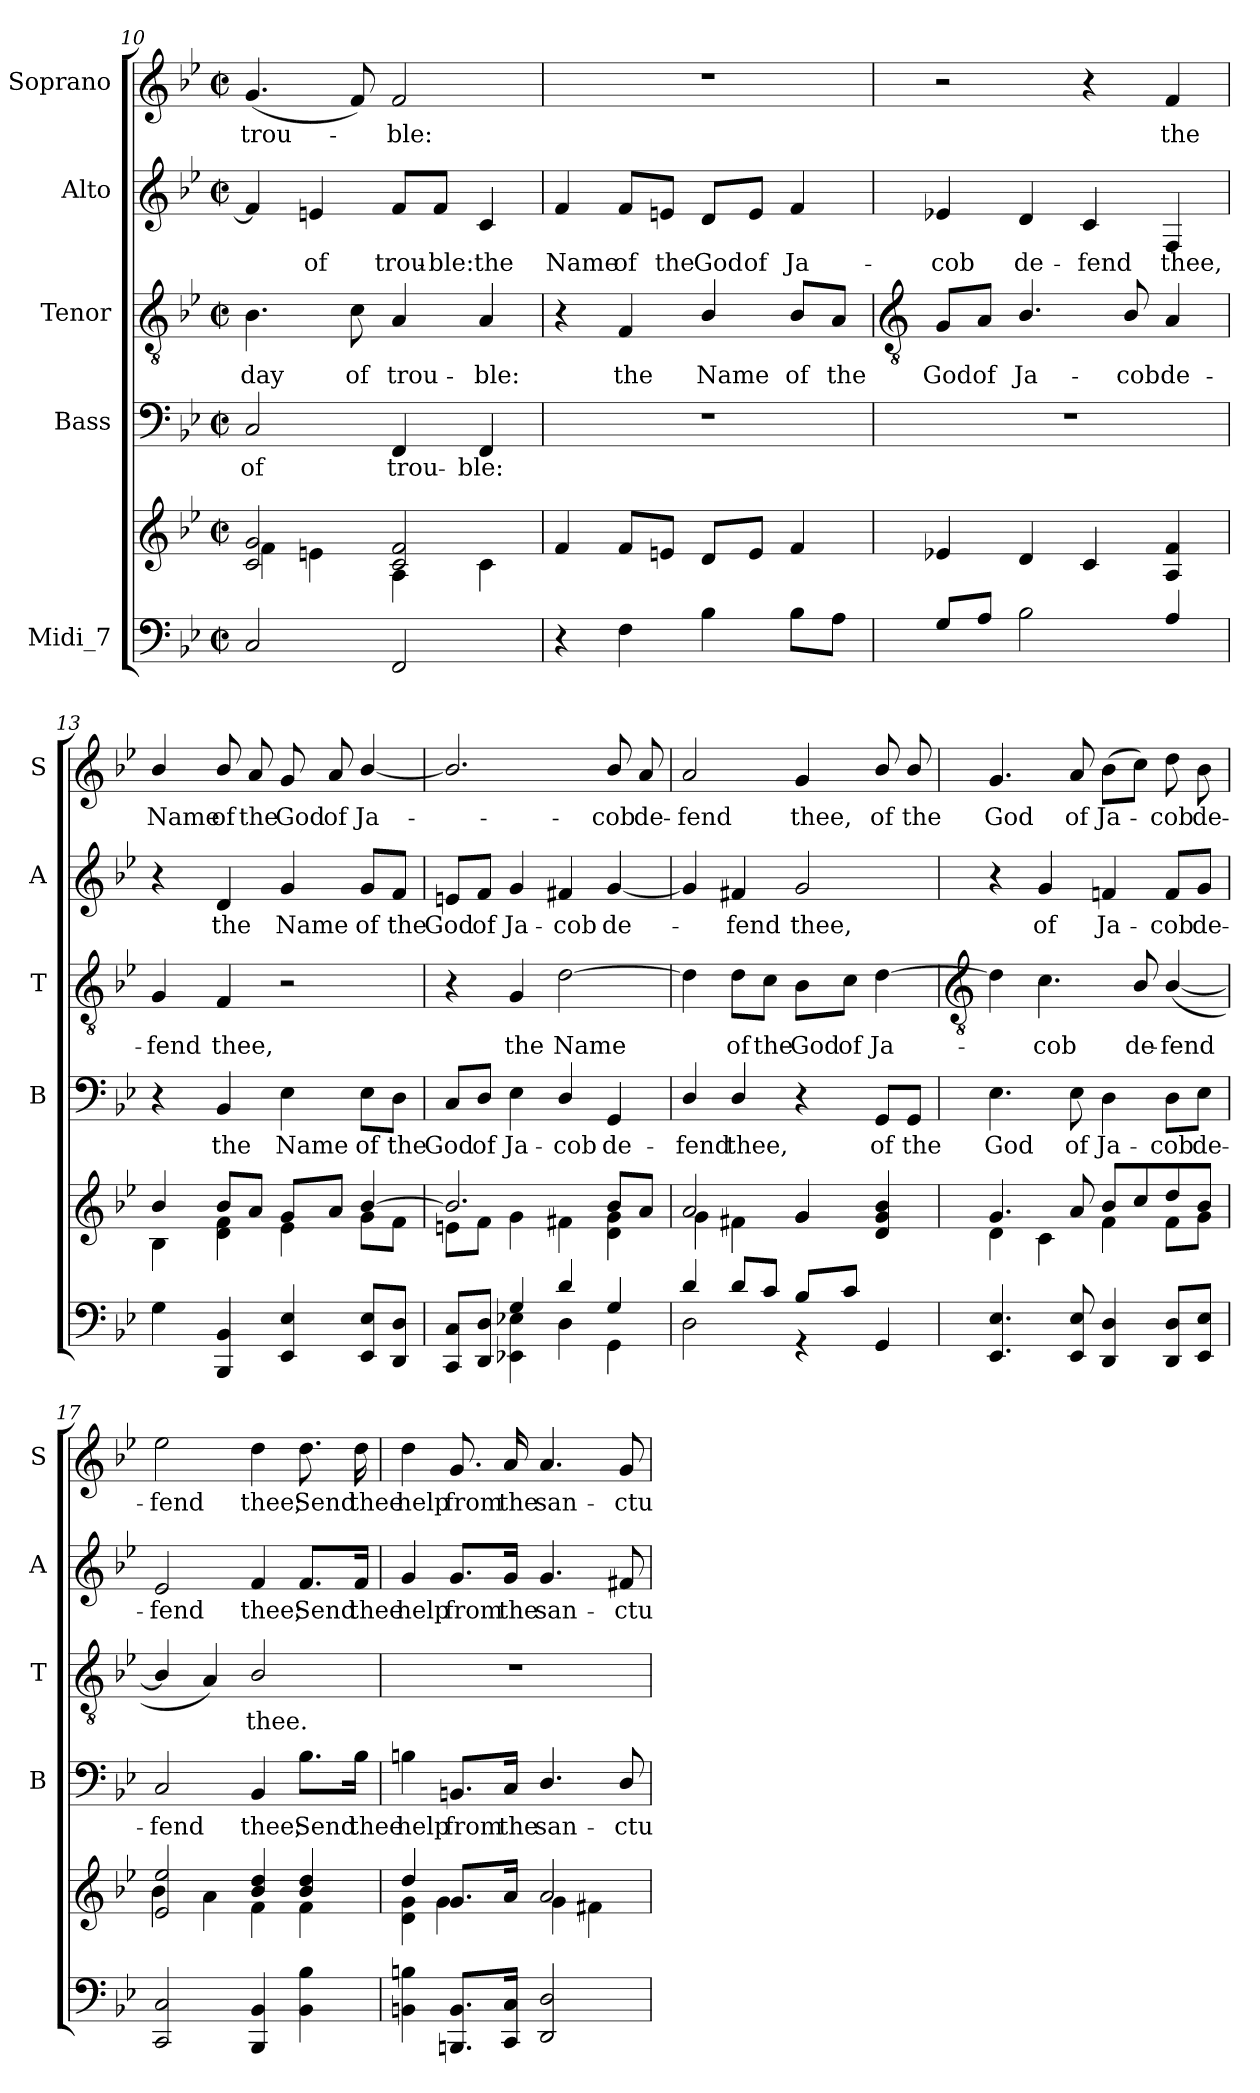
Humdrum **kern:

**kern	**kern	**kern	**text	**kern	**text	**kern	**text	**kern	**text
*part5	*part5	*part4	*part4	*part3	*part3	*part2	*part2	*part1	*part1
*staff6	*staff5	*staff4	*staff4	*staff3	*staff3	*staff2	*staff2	*staff1	*staff1
*I"Midi_7	*	*I"Bass	*	*I"Tenor	*	*I"Alto	*	*I"Soprano	*
*	*	*I'B	*	*I'T	*	*I'A	*	*I'S	*
*clefF4	*clefG2	*clefF4	*	*clefGv2	*	*clefG2	*	*clefG2	*
*k[b-e-]	*k[b-e-]	*k[b-e-]	*	*k[b-e-]	*	*k[b-e-]	*	*k[b-e-]	*
*B-:	*B-:	*B-:	*	*B-:	*	*B-:	*	*B-:	*
*M2/2	*M2/2	*M2/2	*	*M2/2	*	*M2/2	*	*M2/2	*
*met(c|)	*met(c|)	*met(c|)	*	*met(c|)	*	*met(c|)	*	*met(c|)	*
=10	=10	=10	=10	=10	=10	=10	=10	=10	=10
*	*^	*	*	*	*	*	*	*	*
!	!	!	!	!LO:LY:b	!	!LO:LY:b	!	!	!	!LO:LY:b
2C	2c/ 2g/	4f\	2C	of	4.B-	day	4f]	.	(<4.g	trou-
!	!	!	!	!	!	!	!	!LO:LY:b	!	!
.	.	4en\	.	.	.	.	4en	of	.	.
!	!	!	!	!	!	!LO:LY:b	!	!	!	!
.	.	.	.	.	8c	of	.	.	8f)	.
!	!	!	!	!LO:LY:b	!	!LO:LY:b	!	!LO:LY:b	!	!LO:LY:b
2FF	2c/ 2f/	4A\	4FF	trou-	4A	trou-	8f/L	trou-	2f	ble:
!	!	!	!	!	!	!	!	!LO:LY:b	!	!
.	.	.	.	.	.	.	8f/J	-ble:	.	.
!	!	!	!	!LO:LY:b	!	!LO:LY:b	!	!LO:LY:b	!	!
.	.	4c\	4FF	-ble:	4A	-ble:	4c	the	.	.
=11	=11	=11	=11	=11	=11	=11	=11	=11	=11	=11
!	!	!	!	!	!	!	!	!LO:LY:b	!	!
4r	4f/	1ryy	1r	.	4r	.	4f	Name	1r	.
!	!	!	!	!	!	!LO:LY:b	!	!LO:LY:b	!	!
4F	8f/L	.	.	.	4F	the	8f/L	of	.	.
!	!	!	!	!	!	!	!	!LO:LY:b	!	!
.	8en/J	.	.	.	.	.	8en/J	the	.	.
!	!	!	!	!	!	!LO:LY:b	!	!LO:LY:b	!	!
4B-\	8d/L	.	.	.	4B-/	Name	8d/L	God	.	.
!	!	!	!	!	!	!	!	!LO:LY:b	!	!
.	8e/J	.	.	.	.	.	8e/J	of	.	.
!	!	!	!	!	!	!LO:LY:b	!	!LO:LY:b	!	!
8B-L	4f/	.	.	.	8B-/L	of	4f	Ja-	.	.
!	!	!	!	!	!	!LO:LY:b	!	!	!	!
8AJ	.	.	.	.	8A/J	the	.	.	.	.
!!LO:LB:g=z
=12	=12	=12	=12	=12	=12	=12	=12	=12	=12	=12
*	*	*	*	*	*clefGv2	*	*	*	*	*
*^	*	*	*	*	*	*	*	*	*	*
!	!	!	!	!	!	!	!LO:LY:b	!	!LO:LY:b	!	!
8GL	1ryy	4e-X/	1ryy	1r	.	8G/L	God	4e-X	-cob	2r	.
!	!	!	!	!	!	!	!LO:LY:b	!	!	!	!
8AJ	.	.	.	.	.	8A/J	of	.	.	.	.
!	!	!	!	!	!	!	!LO:LY:b	!	!LO:LY:b	!	!
2B-\	.	4d/	.	.	.	4.B-/	Ja-	4d	de-	.	.
!	!	!	!	!	!	!	!	!	!LO:LY:b	!	!
.	.	4c/	.	.	.	.	.	4c	-fend	4r	.
!	!	!	!	!	!	!	!LO:LY:b	!	!	!	!
.	.	.	.	.	.	8B-/	-cob	.	.	.	.
!	!	!	!	!	!	!	!LO:LY:b	!	!LO:LY:b	!	!LO:LY:b
4A	.	4A/ 4f/	.	.	.	4A	de-	4F	thee,	4f	the
=13	=13	=13	=13	=13	=13	=13	=13	=13	=13	=13	=13
!	!	!	!	!	!	!	!LO:LY:b	!	!	!	!LO:LY:b
4G	4ryy	4b-/	4B-\	4r	.	4G	-fend	4r	.	4b-/	Name
!	!	!	!	!	!LO:LY:b	!	!LO:LY:b	!	!LO:LY:b	!	!LO:LY:b
4ryy	4BBB- 4BB-	8b-/L	4d\ 4f\	4BB-	the	4F	thee,	4d	the	8b-/	of
!	!	!	!	!	!	!	!	!	!	!	!LO:LY:b
.	.	8a/J	.	.	.	.	.	.	.	8a	the
!	!	!	!	!	!LO:LY:b	!	!	!	!LO:LY:b	!	!LO:LY:b
2ryy	4EE- 4E-	8g/L	4e-\	4E-	Name	2r	.	4g	Name	8g	God
!	!	!	!	!	!	!	!	!	!	!	!LO:LY:b
.	.	8a/J	.	.	.	.	.	.	.	8a	of
!	!	!	!	!	!LO:LY:b	!	!	!	!LO:LY:b	!	!LO:LY:b
.	8EE- 8E-L	[4b-/	8g\L	8E-\L	of	.	.	8g/L	of	[4b-/	Ja-
!	!	!	!	!	!LO:LY:b	!	!	!	!LO:LY:b	!	!
.	8DD 8DJ	.	8f\J	8D\J	the	.	.	8f/J	the	.	.
=14	=14	=14	=14	=14	=14	=14	=14	=14	=14	=14	=14
!	!	!	!	!	!LO:LY:b	!	!	!	!LO:LY:b	!	!
4ryy	8CC 8CL	2.b-/]	8en\L	8C/L	God	4r	.	8en/L	God	2.b-/]	.
!	!	!	!	!	!LO:LY:b	!	!	!	!LO:LY:b	!	!
.	8DD 8DJ	.	8f\J	8D/J	of	.	.	8f/J	of	.	.
!	!	!	!	!	!LO:LY:b	!	!LO:LY:b	!	!LO:LY:b	!	!
4G/	4EE-X 4E-X	.	4g\	4E-	Ja-	4G	the	4g	Ja-	.	.
!	!	!	!	!	!LO:LY:b	!	!LO:LY:b	!	!LO:LY:b	!	!
4d	4D	.	4f#X\	4D/	-cob	[2d	Name	4f#X	-cob	.	.
!	!	!	!	!	!LO:LY:b	!	!	!	!LO:LY:b	!	!LO:LY:b
4G/	4GG	8b-/L	4d\ 4g\	4GG	de-	.	.	[4g	de-	8b-/	cob
!	!	!	!	!	!	!	!	!	!	!	!LO:LY:b
.	.	8a/J	.	.	.	.	.	.	.	8a	de-
=15	=15	=15	=15	=15	=15	=15	=15	=15	=15	=15	=15
!	!	!	!	!	!LO:LY:b	!	!	!	!	!	!LO:LY:b
4d/	2D\	2a/	4g\	4D/	-fend	4d]	.	4g]	.	2a	-fend
!	!	!	!	!	!LO:LY:b	!	!LO:LY:b	!	!LO:LY:b	!	!
8d/L	.	.	4f#X\	4D/	thee,	8d\L	of	4f#X	fend	.	.
!	!	!	!	!	!	!	!LO:LY:b	!	!	!	!
8c/J	.	.	.	.	.	8c\J	the	.	.	.	.
!	!	!	!	!	!	!	!LO:LY:b	!	!LO:LY:b	!	!LO:LY:b
8B-/L	4r	4g/	4g/	4r	.	8B-\L	God	2g	thee,	4g	thee,
!	!	!	!	!	!	!	!LO:LY:b	!	!	!	!
8c/J	.	.	.	.	.	8c\J	of	.	.	.	.
!	!	!	!	!	!LO:LY:b	!	!LO:LY:b	!	!	!	!LO:LY:b
4ryy	4GG	4d/ 4g/ 4b-/	4ryy	8GG/L	of	[4d	Ja-	.	.	8b-/	of
!	!	!	!	!	!LO:LY:b	!	!	!	!	!	!LO:LY:b
.	.	.	.	8GG/J	the	.	.	.	.	8b-/	the
*v	*v	*	*	*	*	*	*	*	*	*	*
!!LO:LB:g=z
=16	=16	=16	=16	=16	=16	=16	=16	=16	=16	=16
*	*	*	*	*	*clefGv2	*	*	*	*	*
!	!	!	!	!LO:LY:b	!	!	!	!	!	!LO:LY:b
4.EE- 4.E-	4.g/	4d\	4.E-	God	4d]	.	4r	.	4.g	God
!	!	!	!	!	!	!LO:LY:b	!	!LO:LY:b	!	!
.	.	4c\	.	.	4.c	cob	4g	of	.	.
!	!	!	!	!LO:LY:b	!	!	!	!	!	!LO:LY:b
8EE- 8E-	8a/	.	8E-	of	.	.	.	.	8a	of
!	!	!	!	!LO:LY:b	!	!	!	!LO:LY:b	!	!LO:LY:b
4DD 4D	8b-/L	4f\	4D	Ja-	.	.	4fn	Ja-	(>8b-L	Ja-
!	!	!	!	!	!	!LO:LY:b	!	!	!	!
.	8cc/	.	.	.	8B-/	de-	.	.	8ccJ)	.
!	!	!	!	!LO:LY:b	!	!LO:LY:b	!	!LO:LY:b	!	!LO:LY:b
8DD 8DL	8dd/	8f\L	8D\L	-cob	(<[4B-/	-fend	8f/L	-cob	8dd	cob
!	!	!	!	!LO:LY:b	!	!	!	!LO:LY:b	!	!LO:LY:b
8EE- 8E-J	8b-/J	8g\J	8E-\J	de-	.	.	8g/J	de-	8b-	de-
=17	=17	=17	=17	=17	=17	=17	=17	=17	=17	=17
!	!	!	!	!LO:LY:b	!	!	!	!LO:LY:b	!	!LO:LY:b
2CC 2C	2e-/ 2ee-/	4b-\	2C	-fend	4B-/]	.	2e-	-fend	2ee-	-fend
.	.	4a\	.	.	4A/)	.	.	.	.	.
!	!	!	!	!LO:LY:b	!	!LO:LY:b	!	!LO:LY:b	!	!LO:LY:b
4BBB- 4BB-	4b-/ 4dd/	4f\	4BB-	thee;	2B-/	thee.	4f	thee;	4dd	thee;
!	!	!	!	!LO:LY:b	!	!	!	!LO:LY:b	!	!LO:LY:b
4BB- 4B-	4b-/ 4dd/	4f\	8.B-\L	Send	.	.	8.f/L	Send	8.dd	Send
!	!	!	!	!LO:LY:b	!	!	!	!LO:LY:b	!	!LO:LY:b
.	.	.	16B-\Jk	thee	.	.	16f/Jk	thee	16dd	thee
=18	=18	=18	=18	=18	=18	=18	=18	=18	=18	=18
!	!	!	!	!LO:LY:b	!	!	!	!LO:LY:b	!	!LO:LY:b
4BBn 4Bn	4dd/	4d\ 4g\	4Bn	help	1r	.	4g	help	4dd	help
!	!	!	!	!LO:LY:b	!	!	!	!LO:LY:b	!	!LO:LY:b
8.BBBn 8.BBL	8.g/L	4g\	8.BBn/L	from	.	.	8.g/L	from	8.g	from
!	!	!	!	!LO:LY:b	!	!	!	!LO:LY:b	!	!LO:LY:b
16CC 16CJ	16a/J	.	16C/Jk	the	.	.	16g/Jk	the	16a	the
!	!	!	!	!LO:LY:b	!	!	!	!LO:LY:b	!	!LO:LY:b
2DD/ 2D/	2a/	4g\	4.D/	san-	.	.	4.g	san-	4.a	san-
.	.	4f#X\	.	.	.	.	.	.	.	.
!	!	!	!	!LO:LY:b	!	!	!	!LO:LY:b	!	!LO:LY:b
.	.	.	8D/	-ctu-	.	.	8f#X	-ctu-	8g	-ctu-
*	*v	*v	*	*	*	*	*	*	*	*
=	=	=	=	=	=	=	=	=	=
*-	*-	*-	*-	*-	*-	*-	*-	*-	*-
